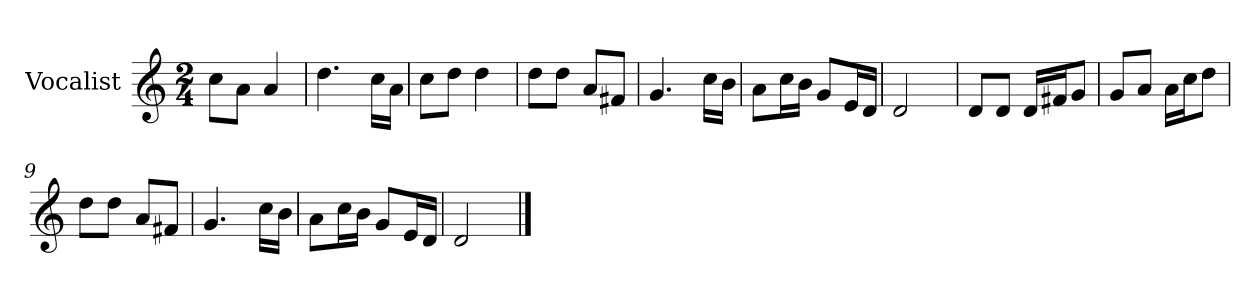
**kern
*part1
*staff1
*I"Vocalist
*k[]
*C:
*M2/4
=
8ccL
8aJ
4a
=1
4.dd
16ccLL
16aJJ
=2
8ccL
8ddJ
4dd
=3
8ddL
8ddJ
8aL
8f#XJ
=4
4.g
16ccLL
16bJJ
=5
8aL
16ccL
16bJJ
8gL
16eL
16dJJ
=6
2d
=7
8dL
8dJ
16dLL
16f#XJ
8gJ
=8
8gL
8aJ
16aLL
16ccJ
8ddJ
=9
8ddL
8ddJ
8aL
8f#XJ
=10
4.g
16ccLL
16bJJ
=11
8aL
16ccL
16bJJ
8gL
16eL
16dJJ
=12
2d
==
*-
